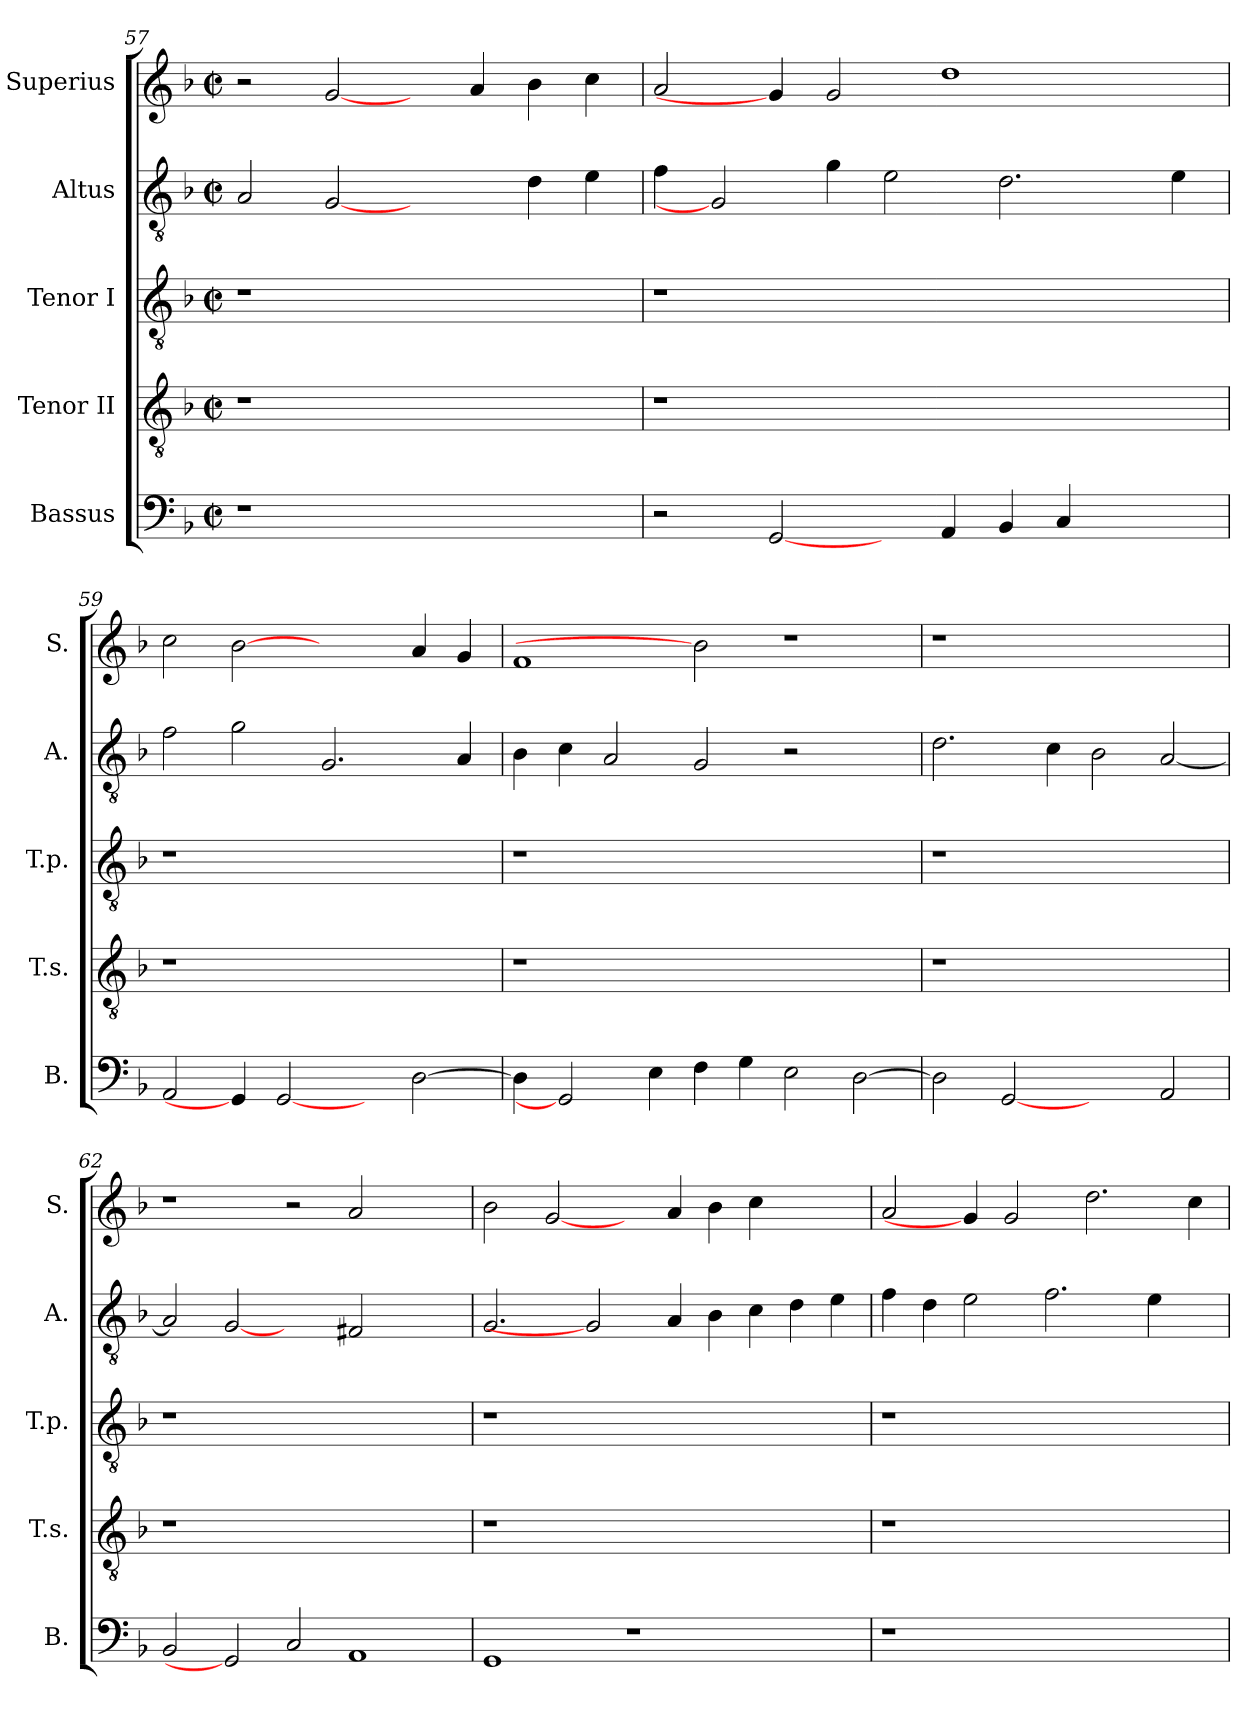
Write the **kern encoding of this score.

**kern	**kern	**kern	**kern	**kern
*part5	*part4	*part3	*part2	*part1
*staff5	*staff4	*staff3	*staff2	*staff1
*I"Bassus	*I"Tenor II	*I"Tenor I	*I"Altus	*I"Superius
*I'B.	*I'T.s.	*I'T.p.	*I'A.	*I'S.
*clefF4	*clefGv2	*clefGv2	*clefGv2	*clefG2
*	*ITrd7c12	*ITrd7c12	*ITrd7c12	*
*k[b-]	*k[b-]	*k[b-]	*k[b-]	*k[b-]
*F:	*F:	*F:	*F:	*F:
*M2/2	*M2/2	*M2/2	*M2/2	*M2/2
*met(c|)	*met(c|)	*met(c|)	*met(c|)	*met(c|)
=57	=57	=57	=57	=57
!LO:N:vis=1	!LO:N:vis=1	!LO:N:vis=1	!	!
1r	1r	1r	2AAi/	2r
.	.	.	[2GGi	[2gi/
1ryy	1ryy	1ryy	2ryy	4ryy
.	.	.	.	4ai/
.	.	.	4Di\	4b-i\
.	.	.	4Ei\	4cci\
=58	=58	=58	=58	=58
!	!LO:N:vis=1	!LO:N:vis=1	!	!
2r	1r	1r	4Fi\	2ai/
.	.	.	2GGi]	.
[2GGi/	.	.	.	4gi/]
.	.	.	4Gi\	2gi/
4ryy	1.ryy	1.ryy	2Ei\	.
4AAi/	.	.	.	1ddi
4BB-i/	.	.	2.Di\	.
4Ci/	.	.	.	.
2ryy	.	.	.	.
.	.	.	4Ei\	4ryy
!!LO:PB:g=z
=59	=59	=59	=59	=59
!	!LO:N:vis=1	!LO:N:vis=1	!	!
2AAi/	1r	1r	2Fi\	2cci\
4GGi/]	.	.	2Gi\	[2b-i
[2GGi	.	.	.	.
.	1ryy	1ryy	2.GGi/	2ryy
4ryy	.	.	.	.
[>2Di\	.	.	.	4ai/
.	.	.	4AAi/	4gi/
=60	=60	=60	=60	=60
!	!LO:N:vis=1	!LO:N:vis=1	!	!
4Di\]	1r	1r	4BB-i\	1fi
2GGi]	.	.	4Ci\	.
.	.	.	2AAi/	.
4Ei\	.	.	.	.
4Fi\	1.ryy	1.ryy	2GGi/	2b-i]
4Gi\	.	.	.	.
2Ei\	.	.	2r	1r
[>2Di\	.	.	2ryy	.
=61	=61	=61	=61	=61
!	!LO:N:vis=1	!LO:N:vis=1	!	!LO:N:vis=1
2Di\]	1r	1r	2.Di\	1r
[2GGi	.	.	.	.
.	.	.	4Ci\	.
2ryy	1ryy	1ryy	2BB-i\	1ryy
2AAi/	.	.	[<2AAi/	.
=62	=62	=62	=62	=62
!	!LO:N:vis=1	!LO:N:vis=1	!	!
2BB-i/	1r	1r	2AAi/]	1r
2GGi]	.	.	[2GGi	.
2Ci/	1.ryy	1.ryy	2ryy	2r
1AAi	.	.	2FF#Xi/	2ai/
.	.	.	2ryy	2ryy
=63	=63	=63	=63	=63
!	!LO:N:vis=1	!LO:N:vis=1	!	!
1GGi	1r	1r	2.GGi/	2b-i\
.	.	.	.	[2gi/
.	.	.	2GGi]	.
1r	1.ryy	1.ryy	.	4ryy
.	.	.	4AAi/	4ai/
.	.	.	4BB-i\	4b-i\
.	.	.	4Ci\	4cci\
2ryy	.	.	4Di\	2ryy
.	.	.	4Ei\	.
!!LO:LB:g=z
=64	=64	=64	=64	=64
!LO:N:vis=1	!LO:N:vis=1	!LO:N:vis=1	!	!
1r	1r	1r	4Fi\	2ai/
.	.	.	4Di\	.
.	.	.	2Ei\	4gi/]
.	.	.	.	2gi/
1ryy	1ryy	1ryy	2.Fi\	.
.	.	.	.	2.ddi\
.	.	.	4Ei\	.
4ryy	4ryy	4ryy	4ryy	4cci\
=	=	=	=	=
*-	*-	*-	*-	*-
